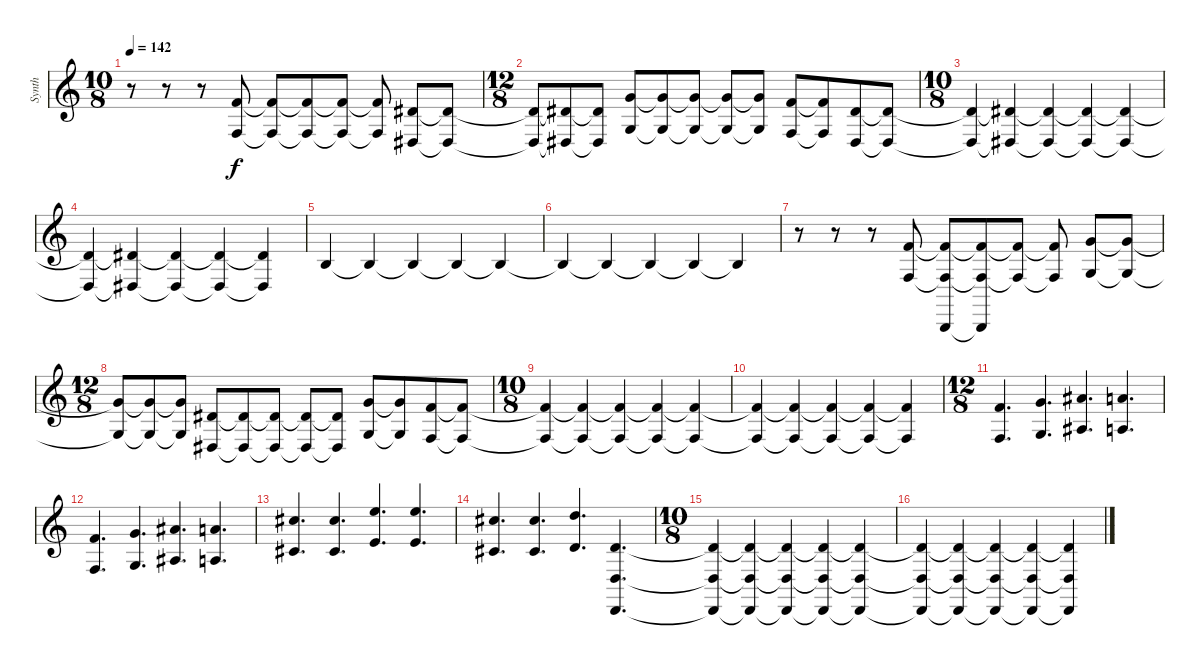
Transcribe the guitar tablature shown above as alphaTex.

\track ("Synth" "Synth") {instrument pad8sweep}
\staff {score}
\tuning (B3 Ab3 E3 B2 Gb2 B1) {hide}
\ts (10 8)
\tempo 142
\clef g2
\ks c
r.8{dy f} r.8 r.8 (6.1 6.4).8 (6.1{t} 6.4{t}).8 (6.1{t} 6.4{t}).8 (6.1{t} 6.4{t}).8 (6.1{t} 6.4{t}).8{beam split} (4.1 4.4).8{beam merge} (4.1{t} 4.4{t}).8 |
\ts (12 8)
(4.1{t} 4.4{t}).8 (4.1{t} 4.4{t}).8 (4.1{t} 4.4{t}).8 (8.1 8.4).8 (8.1{t} 8.4{t}).8 (8.1{t} 8.4{t}).8 (8.1{t} 8.4{t}).8 (8.1{t} 8.4{t}).8{beam split} (6.1 6.4).8{beam merge} (6.1{t} 6.4{t}).8 (4.1 4.4).8 (4.1{t} 4.4{t}).8 |
\ts (10 8)
(4.1{t} 4.4{t}).4 (4.1{t} 4.4{t}).4 (4.1{t} 4.4{t}).4 (4.1{t} 4.4{t}).4 (4.1{t} 4.4{t}).4 |
(4.1{t} 4.4{t}).4 (4.1{t} 4.4{t}).4 (4.1{t} 4.4{t}).4 (4.1{t} 4.4{t}).4 (4.1{t} 4.4{t}).4 |
0.1.4 0.1{t}.4 0.1{t}.4 0.1{t}.4 0.1{t}.4 |
0.1{t}.4 0.1{t}.4 0.1{t}.4 0.1{t}.4 0.1{t}.4 |
r.8 r.8 r.8 (6.1 6.4).8 (6.1{t} 6.4{t} 0.6).8 (6.1{t} 6.4{t} 0.6{t}).8 (6.1{t} 6.4{t}).8 (6.1{t} 6.4{t}).8{beam split} (8.1 8.4).8{beam merge} (8.1{t} 8.4{t}).8 |
\ts (12 8)
(8.1{t} 8.4{t}).8 (8.1{t} 8.4{t}).8 (8.1{t} 8.4{t}).8 (4.1 4.4).8 (4.1{t} 4.4{t}).8 (4.1{t} 4.4{t}).8 (4.1{t} 4.4{t}).8 (4.1{t} 4.4{t}).8{beam split} (8.1 8.4).8{beam merge} (8.1{t} 8.4{t}).8 (6.1 6.4).8 (6.1{t} 6.4{t}).8 |
\ts (10 8)
(6.1{t} 6.4{t}).4 (6.1{t} 6.4{t}).4 (6.1{t} 6.4{t}).4 (6.1{t} 6.4{t}).4 (6.1{t} 6.4{t}).4 |
(6.1{t} 6.4{t}).4 (6.1{t} 6.4{t}).4 (6.1{t} 6.4{t}).4 (6.1{t} 6.4{t}).4 (6.1{t} 6.4{t}).4 |
\ts (12 8)
(6.1 6.4).4{d} (8.1 8.4).4{d} (14.2 6.3).4{d} (13.2 5.3).4{d} |
(6.1 6.4).4{d} (8.1 8.4).4{d} (14.2 6.3).4{d} (13.2 5.3).4{d} |
(17.2 9.3).4{d} (17.2 9.3).4{d} (20.2 12.3).4{d} (20.2 12.3).4{d} |
(17.2 9.3).4{d} (17.2 9.3).4{d} (18.2 10.3).4{d} (10.3 3.4 3.6).4{d} |
\ts (10 8)
(10.3{t} 3.4{t} 3.6{t}).4 (10.3{t} 3.4{t} 3.6{t}).4 (10.3{t} 3.4{t} 3.6{t}).4 (10.3{t} 3.4{t} 3.6{t}).4 (10.3{t} 3.4{t} 3.6{t}).4 |
(10.3{t} 3.4{t} 3.6{t}).4 (10.3{t} 3.4{t} 3.6{t}).4 (10.3{t} 3.4{t} 3.6{t}).4 (10.3{t} 3.4{t} 3.6{t}).4 (10.3{t} 3.4{t} 3.6{t}).4
